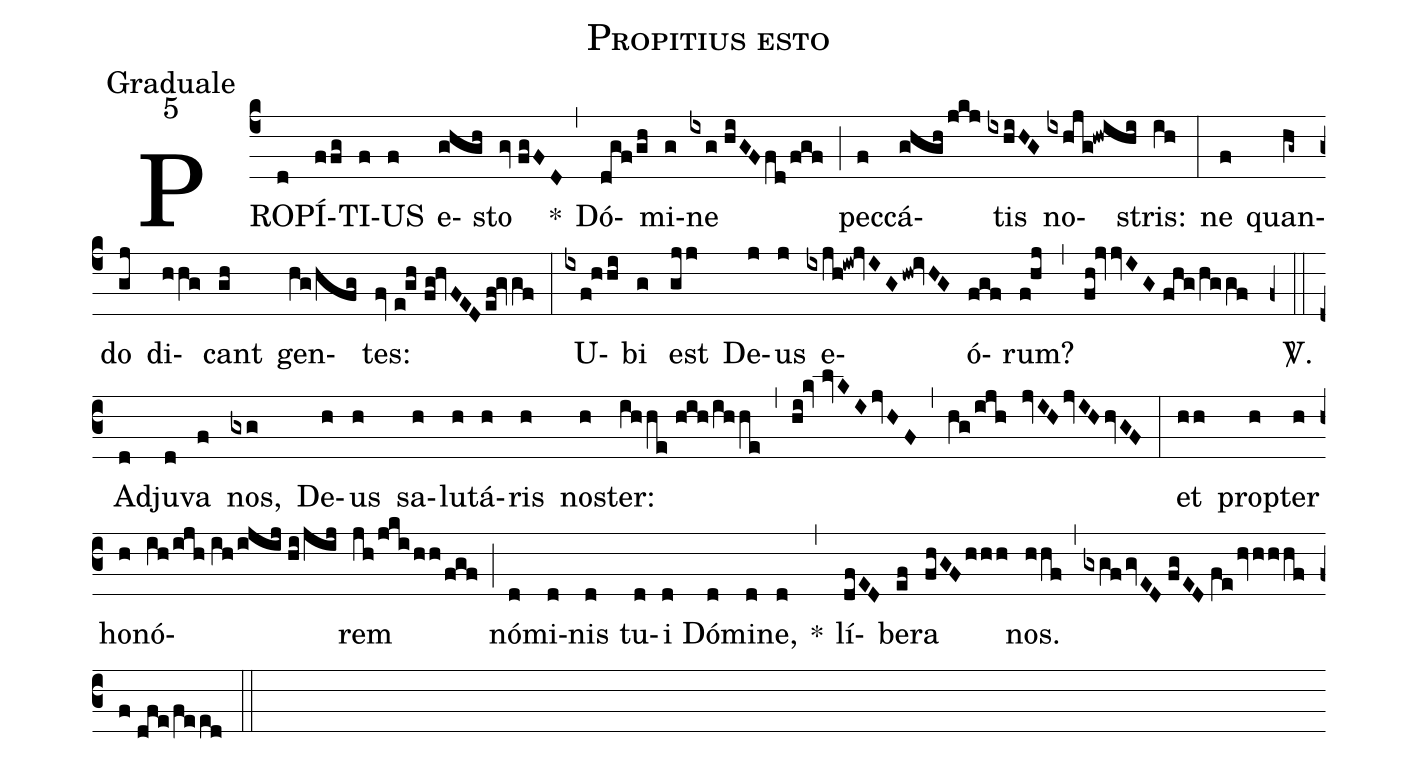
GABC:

name:Propitius esto;
office-part:Graduale;
mode:5;
%%
(c4) PRO(d)PÍ(ffg)TI(f)US(f) e(ghgh)sto(gv//fgFD) *(,) Dó(dgf/gh)mi(g)ne(ixg//hiGFfd/fgf) (;) pec(f)cá(ghgh/jkj)tis(ixhiHG) no(ixhjg!hwihi)stris:(ih) (:) ne(f) quan(hg~)do(gj) di(hhg)cant(gh) gen(hg/hfg)tes:(fv//e!gh//fg!hvFEDef!gvgf) (:) U(ixf!hhi)bi(g) est(gjj) De(j)us(j) e(ixjh!iw!jvIGhw!ivHG)ó(fgf)rum?(f!hj) (,) (fh!jv/jvIG//fhg/hggf) (z0)<sp>V/</sp>.(::c3) Ad(d)ju(d)va(f) nos,(gxg) De(h)us(h) sa(h)lu(h)tá(h)ris(h) no(h)ster:(ihhe//hih/ihhe) (,) (hi!kv//lvKIjvHF) (,) (hg/ijh jvIHjvIHhvGF) (:) et(hh) prop(h)ter(h) ho(h)nó(ih/ijh//ih/ijij//hi/jij)rem(jh/jki/hh/fgf) (;) nó(d)mi(d)nis(d) tu(d)i(d) Dó(d)mi(d)ne,(d) *(,) lí(dfED)be(ef)ra(fhGFhhh) nos.(hhf) (,) (gxgfgvED//fgED//fehvhhhff//dfe/feed) (::)
